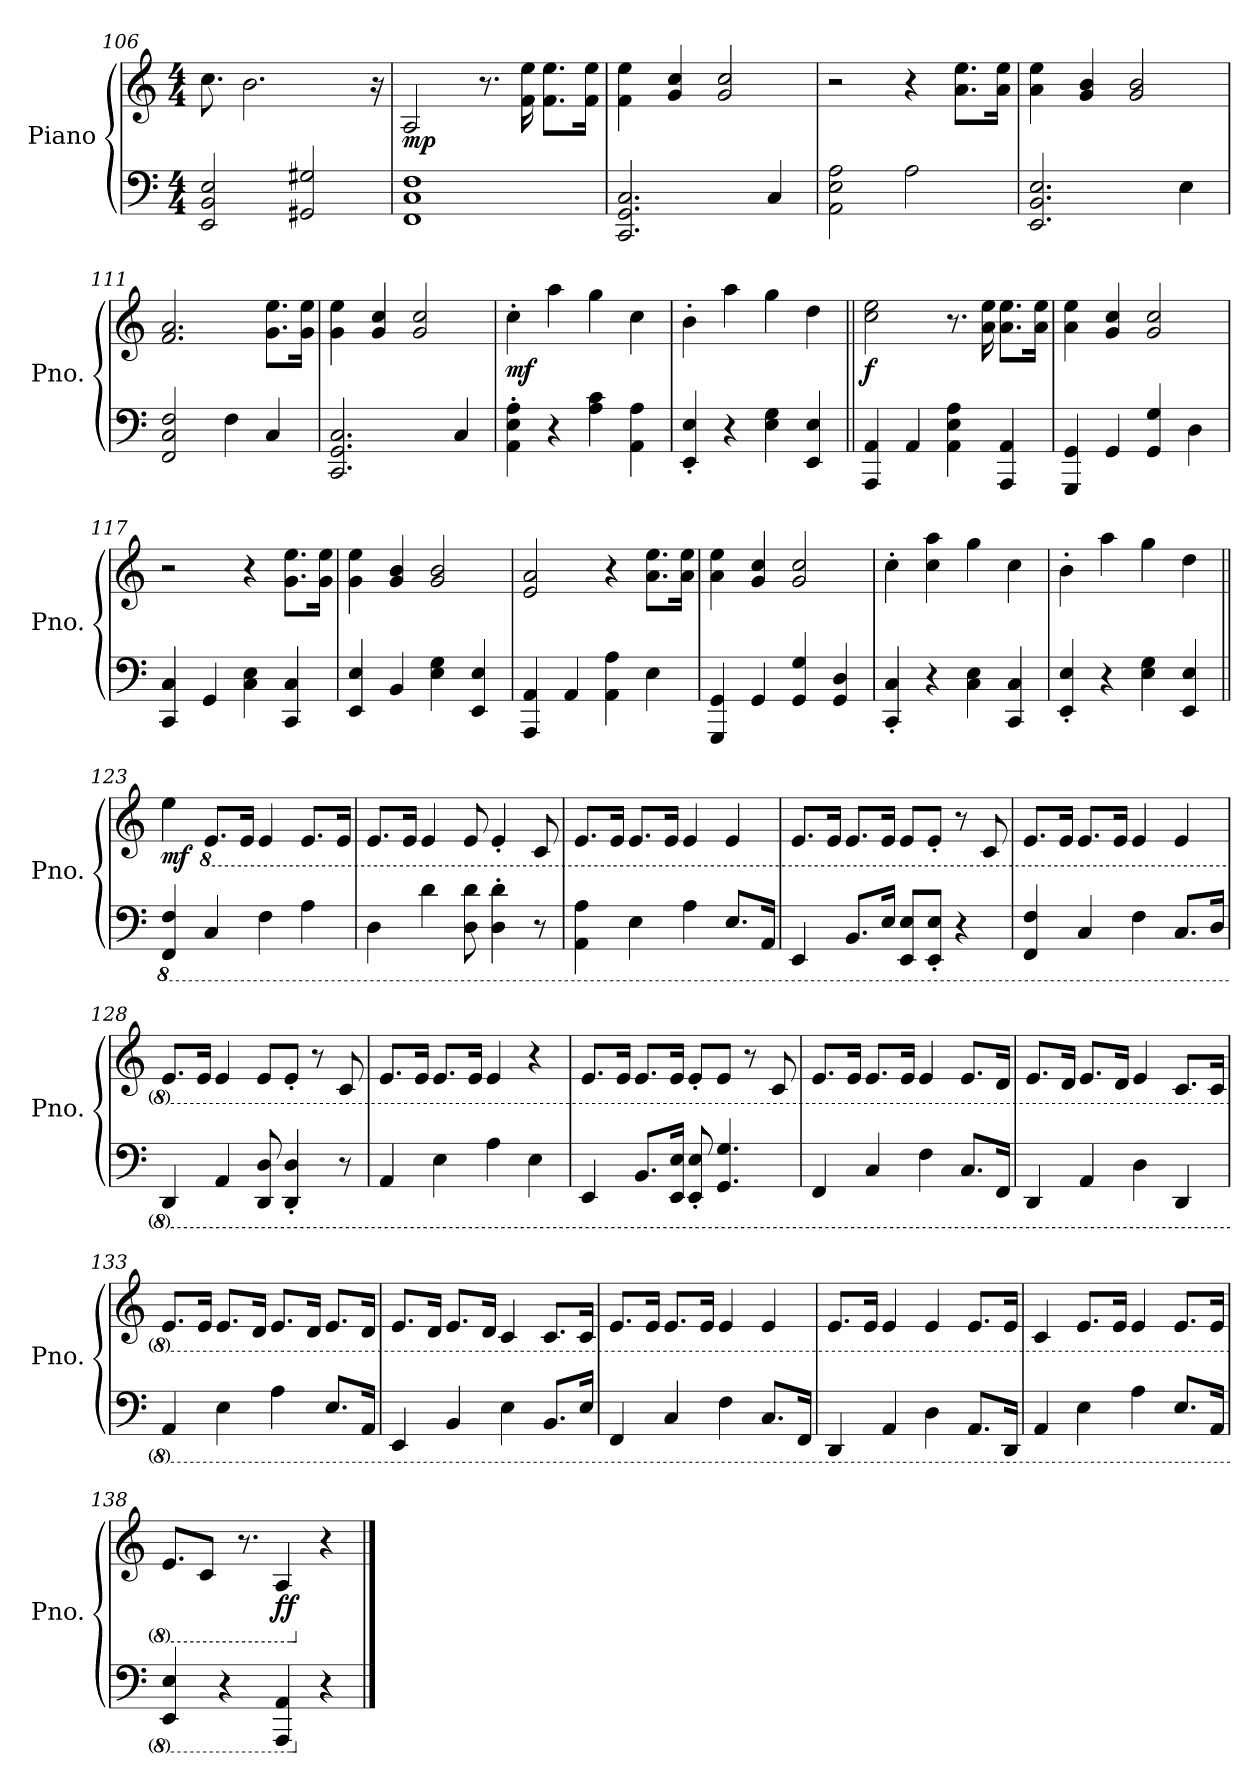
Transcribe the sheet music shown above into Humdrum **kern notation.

**kern	**kern	**dynam
*part1	*part1	*part1
*staff2	*staff1	*staff1/2
*I"Piano	*	*
*I'Pno.	*	*
*clefF4	*clefG2	*
*k[]	*k[]	*
*M4/4	*M4/4	*
=106	=106	=106
2EE/ 2BB/ 2E/	8.cc\	.
.	2.b\	.
2GG#X/ 2G#X/	.	.
.	16r	.
=107	=107	=107
!	!	!LO:DY:b
1FF 1C 1F	2A/	mp
.	8.r	.
.	16f\ 16ee\	.
.	8.f\ 8.ee\L	.
.	16f\ 16ee\Jk	.
=108	=108	=108
2.CC/ 2.GG/ 2.C/	4f\ 4ee\	.
.	4g/ 4cc/	.
.	2g/ 2cc/	.
4C/	.	.
=109	=109	=109
2AA\ 2E\ 2A\	2r	.
2A\	4r	.
.	8.a\ 8.ee\L	.
.	16a\ 16ee\Jk	.
=110	=110	=110
2.EE/ 2.BB/ 2.E/	4a\ 4ee\	.
.	4g/ 4b/	.
.	2g/ 2b/	.
4E\	.	.
!!LO:LB:g=z
=111	=111	=111
2FF/ 2C/ 2F/	2.f/ 2.a/	.
4F\	.	.
4C/	8.g\ 8.ee\L	.
.	16g\ 16ee\Jk	.
=112	=112	=112
2.CC/ 2.GG/ 2.C/	4g\ 4ee\	.
.	4g/ 4cc/	.
.	2g/ 2cc/	.
4C/	.	.
=113	=113	=113
!	!	!LO:DY:b
4AA\' 4E\' 4A\'	4cc'\	mf
4r	4aa\	.
4A\ 4c\	4gg\	.
4AA\ 4A\	4cc\	.
=114	=114	=114
4EE/' 4E/'	4b'\	.
4r	4aa\	.
4E\ 4G\	4gg\	.
4EE/ 4E/	4dd\	.
=115||	=115||	=115||
!	!	!LO:DY:b
4AAA/ 4AA/	2cc\ 2ee\	f
4AA/	.	.
4AA\ 4E\ 4A\	8.r	.
.	16a\ 16ee\	.
4AAA/ 4AA/	8.a\ 8.ee\L	.
.	16a\ 16ee\Jk	.
=116	=116	=116
4GGG/ 4GG/	4a\ 4ee\	.
4GG/	4g/ 4cc/	.
4GG/ 4G/	2g/ 2cc/	.
4D\	.	.
=117	=117	=117
4CC/ 4C/	2r	.
4GG/	.	.
4C\ 4E\	4r	.
4CC/ 4C/	8.g\ 8.ee\L	.
.	16g\ 16ee\Jk	.
=118	=118	=118
4EE/ 4E/	4g\ 4ee\	.
4BB/	4g/ 4b/	.
4E\ 4G\	2g/ 2b/	.
4EE/ 4E/	.	.
!!LO:LB:g=z
=119	=119	=119
4AAA/ 4AA/	2e/ 2a/	.
4AA/	.	.
4AA\ 4A\	4r	.
4E\	8.a\ 8.ee\L	.
.	16a\ 16ee\Jk	.
=120	=120	=120
4GGG/ 4GG/	4a\ 4ee\	.
4GG/	4g/ 4cc/	.
4GG/ 4G/	2g/ 2cc/	.
4GG/ 4D/	.	.
=121	=121	=121
4CC/' 4C/'	4cc'\	.
4r	4cc\ 4aa\	.
4C\ 4E\	4gg\	.
4CC/ 4C/	4cc\	.
=122	=122	=122
4EE/' 4E/'	4b'\	.
4r	4aa\	.
4E\ 4G\	4gg\	.
4EE/ 4E/	4dd\	.
=123||	=123||	=123||
*8ba	*	*
!	!	!LO:DY:b
4FFF/ 4FF/	4ee\	mf
*	*8ba	*
4CC/	8.E/L	.
.	16E/Jk	.
4FF\	4E/	.
4AA\	8.E/L	.
.	16E/Jk	.
=124	=124	=124
4DD\	8.E/L	.
.	16E/Jk	.
4D\	4E/	.
8DD\ 8D\	8E/	.
4DD\' 4D\'	4E'/	.
8r	8C/	.
!!LO:LB:g=z
=125	=125	=125
4AAA\ 4AA\	8.E/L	.
.	16E/Jk	.
4EE\	8.E/L	.
.	16E/Jk	.
4AA\	4E/	.
8.EE/L	4E/	.
16AAA/Jk	.	.
=126	=126	=126
4EEE/	8.E/L	.
.	16E/Jk	.
8.BBB/L	8.E/L	.
16EE/Jk	16E/Jk	.
8EEE/ 8EE/L	8E/L	.
8EEE/' 8EE/'J	8E'/J	.
4r	8r	.
.	8C/	.
=127	=127	=127
4FFF/ 4FF/	8.E/L	.
.	16E/Jk	.
4CC/	8.E/L	.
.	16E/Jk	.
4FF\	4E/	.
8.CC/L	4E/	.
16DD/Jk	.	.
=128	=128	=128
4DDD/	8.E/L	.
.	16E/Jk	.
4AAA/	4E/	.
8DDD/ 8DD/	8E/L	.
4DDD/' 4DD/'	8E'/J	.
.	8r	.
8r	8C/	.
=129	=129	=129
4AAA/	8.E/L	.
.	16E/Jk	.
4EE\	8.E/L	.
.	16E/Jk	.
4AA\	4E/	.
4EE\	4r	.
!!LO:LB:g=z
=130	=130	=130
4EEE/	8.E/L	.
.	16E/Jk	.
8.BBB/L	8.E/L	.
16EEE/ 16EE/Jk	16E/Jk	.
8EEE/' 8EE/'	8E'/L	.
4.GGG/ 4.GG/	8E/J	.
.	8r	.
.	8C/	.
=131	=131	=131
4FFF/	8.E/L	.
.	16E/Jk	.
4CC/	8.E/L	.
.	16E/Jk	.
4FF\	4E/	.
8.CC/L	8.E/L	.
16FFF/Jk	16D/Jk	.
=132	=132	=132
4DDD/	8.E/L	.
.	16D/Jk	.
4AAA/	8.E/L	.
.	16D/Jk	.
4DD\	4E/	.
4DDD/	8.C/L	.
.	16C/Jk	.
=133	=133	=133
4AAA/	8.E/L	.
.	16E/Jk	.
4EE\	8.E/L	.
.	16D/Jk	.
4AA\	8.E/L	.
.	16D/Jk	.
8.EE/L	8.E/L	.
16AAA/Jk	16D/Jk	.
!!LO:LB:g=z
=134	=134	=134
4EEE/	8.E/L	.
.	16D/Jk	.
4BBB/	8.E/L	.
.	16D/Jk	.
4EE\	4C/	.
8.BBB/L	8.C/L	.
16EE/Jk	16C/Jk	.
=135	=135	=135
4FFF/	8.E/L	.
.	16E/Jk	.
4CC/	8.E/L	.
.	16E/Jk	.
4FF\	4E/	.
8.CC/L	4E/	.
16FFF/Jk	.	.
=136	=136	=136
4DDD/	8.E/L	.
.	16E/Jk	.
4AAA/	4E/	.
4DD\	4E/	.
8.AAA/L	8.E/L	.
16DDD/Jk	16E/Jk	.
=137	=137	=137
4AAA/	4C/	.
4EE\	8.E/L	.
.	16E/Jk	.
4AA\	4E/	.
8.EE/L	8.E/L	.
16AAA/Jk	16E/Jk	.
=138	=138	=138
4EEE/ 4EE/	8.E/L	.
.	8C/J	.
4r	.	.
.	8.r	.
!	!	!LO:DY:b
4AAAA/ 4AAA/	4AA/	ff
*X8ba	*	*
*	*X8ba	*
4r	4r	.
==	==	==
*-	*-	*-
